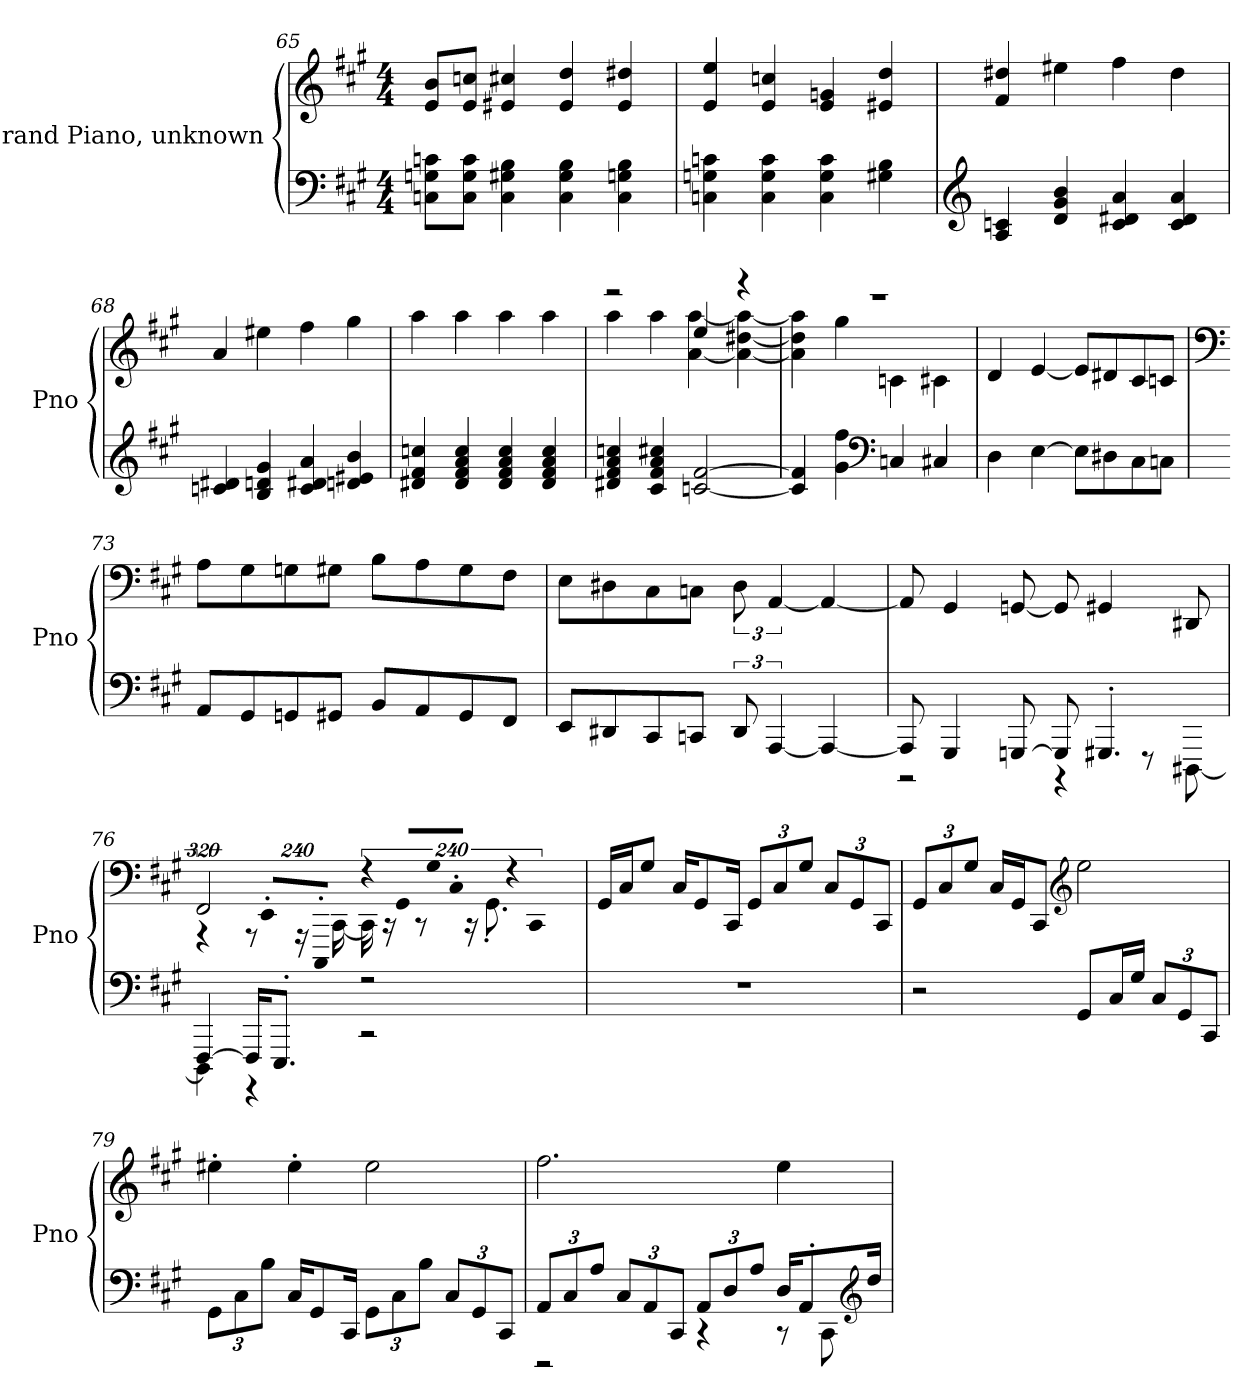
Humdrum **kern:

**kern	**kern
*part1	*part1
*staff2	*staff1
*I"Grand Piano, unknown	*
*I'Pno	*
*clefF4	*clefG2
*k[f#c#g#]	*k[f#c#g#]
*M4/4	*M4/4
=65	=65
8Cn\ 8Gn\ 8cn\L	8e/ 8b/L
8C\ 8G\ 8c\J	8e/ 8ccn/J
4C\ 4G#X\ 4B\	4e#X/ 4cc#X/
4C\ 4G#\ 4B\	4e#/ 4dd/
4C\ 4Gn\ 4B\	4e#/ 4dd#X/
=66	=66
4Cn\ 4Gn\ 4cn\	4e/ 4ee/
4C\ 4G\ 4c\	4e/ 4ccn/
4C\ 4G\ 4c\	4e/ 4gn/
4G#X\ 4B\	4e#X/ 4dd/
=67	=67
*clefG2	*
4A/ 4cn/	4f#/ 4dd#X/
4d/ 4g#/ 4b/	4ee#X\
4c/ 4d#X/ 4a/	4ff#\
4c/ 4d#/ 4a/	4dd#\
!!LO:LB:g=z
=68	=68
4cn/ 4d#X/	4a/
4B/ 4dn/ 4g#/	4ee#X\
4c/ 4d#X/ 4a/	4ff#\
4dn/ 4e#X/ 4b/	4gg#\
=69	=69
4d#X/ 4f#/ 4ccn/	4aa\
4d#/ 4f#/ 4a/ 4cc/	4aa\
4d#/ 4f#/ 4a/ 4cc/	4aa\
4d#/ 4f#/ 4a/ 4cc/	4aa\
=70	=70
*	*^
4d#X/ 4f#/ 4a/ 4ccn/	2r	4aa\
4c#/ 4f#/ 4a/ 4cc#X/	.	4aa\
[2cn/ [2f#/	4ee/	[4a\ [4aa\
.	4r	4a\_ [4dd#X\ 4aa\_
=71	=71	=71
4c/] 4f#/]	1r	4a\] 4dd#\] 4aa\]
4g#\ 4ff#\	.	4gg#\
*clefF4	*	*
4Cn/	.	4cn\
4C#X/	.	4c#X\
*	*v	*v
=72	=72
4D\	4d/
[4E\	[4e/
8E\L]	8e/L]
8D#X\	8d#X/
8C#\	8c#/
8Cn\J	8cn/J
!!LO:LB:g=z
=73	=73
*	*clefF4
8AA/L	8A\L
8GG#/	8G#\
8GGn/	8Gn\
8GG#X/J	8G#X\J
8BB/L	8B\L
8AA/	8A\
8GG#/	8G#\
8FF#/J	8F#\J
=74	=74
8EE/L	8E\L
8DD#X/	8D#X\
8CC#/	8C#\
8CCn/J	8Cn\J
12DD#/	12D#\
[6AAA/	[6AA/
4AAA/_	4AA/_
=75	=75
*^	*
8AAA/]	2r	8AA/]
4GGG#/	.	4GG#/
[8GGGn/	.	[8GGn/
8GGG/]	4r	8GG/]
4.GGG#X'/	.	4GG#X/
.	8r	.
.	[8DDD#X\	8DD#X/
!!LO:LB:g=z
=76	=76	=76
!	!	!LO:N:vis=4
*	*	*^
[4FFF#/	4DDD#\]	640%183FF#/	4r
16FFF#/KL]	4r	.	8r
!	!	!LO:N:vis=8	!
.	.	960%137EE'/L	.
8.EEE'/J	.	.	.
.	.	.	16r
!	!	!LO:N:vis=16	!
.	.	1920%137CCC#'/Jk	.
.	.	.	[16CC#\
!	!	!LO:N:vis=16	!
2r	2r	1920%137r	16CC#\]
.	.	.	16r
!	!	!LO:N:vis=16	!
.	.	1920%137GG#/LL	.
.	.	.	8r
!	!	!LO:N:vis=16	!
.	.	1920%137G#/J	.
!	!	!LO:N:vis=8	!
.	.	960%137C#'/J	.
.	.	.	16r
.	.	.	8.GG#'\
!	!	!LO:N:vis=16	!
.	.	1920%137r	.
!	!	!LO:N:vis=16	!
.	.	1920%137CC#/	.
.	.	1920ryy	.
*v	*v	*	*
*	*v	*v
=77	=77
1r	16GG#/LL
.	16C#/J
.	8G#/J
.	16C#/KL
.	8GG#/
.	16CC#/Jk
*	*Xbrackettup
.	12GG#/L
.	12C#/
.	12G#/J
.	12C#/L
.	12GG#/
.	12CC#/J
=78	=78
2r	12GG#/L
.	12C#/
.	12G#/J
.	16C#/LL
.	16GG#/J
.	8CC#/J
*	*clefG2
8GG#/L	2ee\
16C#/L	.
16G#/JJ	.
*Xbrackettup	*
12C#/L	.
12GG#/	.
12CC#/J	.
!!LO:LB:g=z
=79	=79
12GG#\L	4ee#X'\
12C#\	.
12B\J	.
16C#/KL	4ee#'\
8GG#/	.
16CC#/Jk	.
12GG#\L	2ee#\
12C#\	.
12B\J	.
12C#/L	.
12GG#/	.
12CC#/J	.
=80	=80
*^	*
12AA/L	2r	2.ff#\
12C#/	.	.
12A/J	.	.
12C#/L	.	.
12AA/	.	.
12CC#/J	.	.
12AA/L	4r	.
12D/	.	.
12A/J	.	.
16D/KL	8r	4ee\
8AA'/	.	.
.	8CC#\	.
*clefG2	*	*
16dd/Jk	.	.
*v	*v	*
=	=
*-	*-
